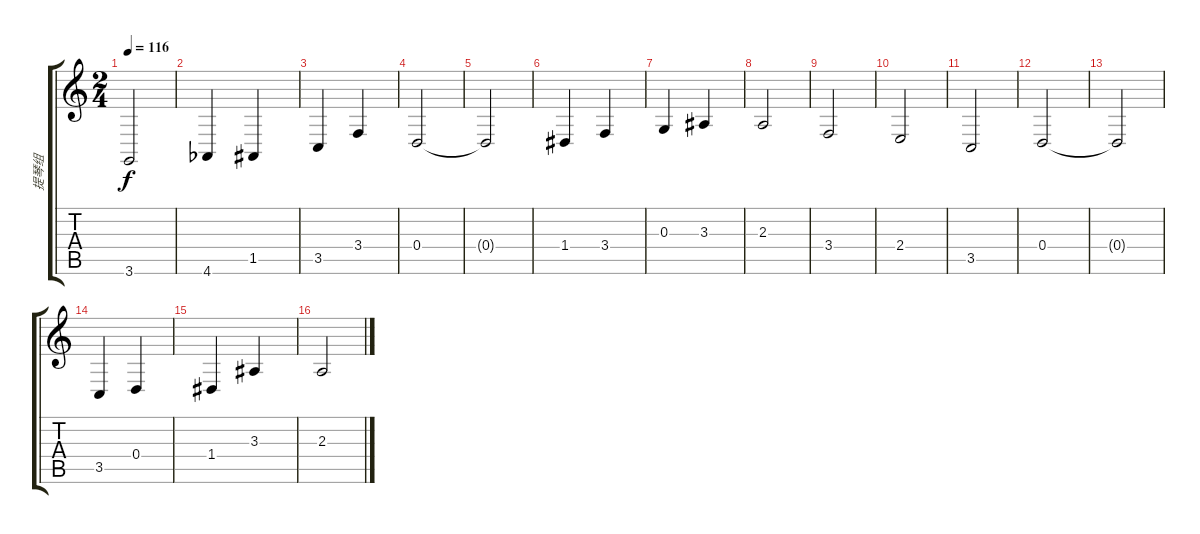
\track ("提琴组" "提琴组") {instrument stringensemble1}
\staff {score tabs}
\tuning (E4 B3 G3 D3 A2 E2) {hide}
\ts (2 4)
\tempo 116
\clef g2
\ks c
3.6.2{dy f} |
4.6{acc b}.4 1.5.4 |
3.5.4 3.4.4 |
0.4.2 |
0.4{t}.2 |
1.4.4 3.4.4 |
0.3.4 3.3.4 |
2.3.2 |
3.4.2 |
2.4.2 |
3.5.2 |
0.4.2 |
0.4{t}.2 |
3.5.4 0.4.4 |
1.4.4 3.3.4 |
2.3.2
